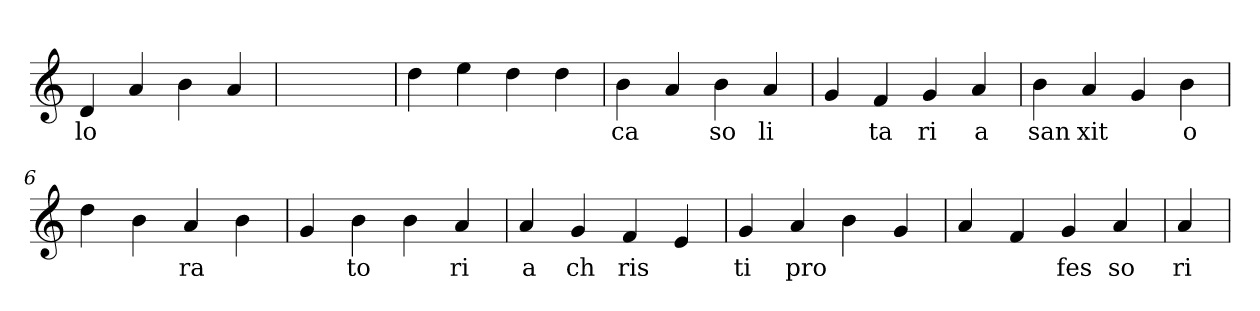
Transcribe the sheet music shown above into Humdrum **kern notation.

**kern	**text
*part1	*part1
*staff1	*staff1
*clefG2	*
=1	=1
4d	lo
4a	.
4b	.
4a	.
=2	=2
1ryy	.
=2	=2
4dd	.
4ee	.
4dd	.
4dd	.
=3	=3
4b	ca
4a	.
4b	so
4a	li
=4	=4
4g	.
4f	ta
4g	ri
4a	a
=5	=5
4b	san
4a	xit
4g	.
4b	o
=6	=6
4dd	.
4b	.
4a	ra
4b	.
=7	=7
4g	.
4b	to
4b	.
4a	ri
=8	=8
4a	a
4g	ch
4f	ris
4e	.
=9	=9
4g	ti
4a	pro
4b	.
4g	.
=10	=10
4a	.
4f	.
4g	fes
4a	so
=11	=11
4a	ri
=	=
*-	*-
